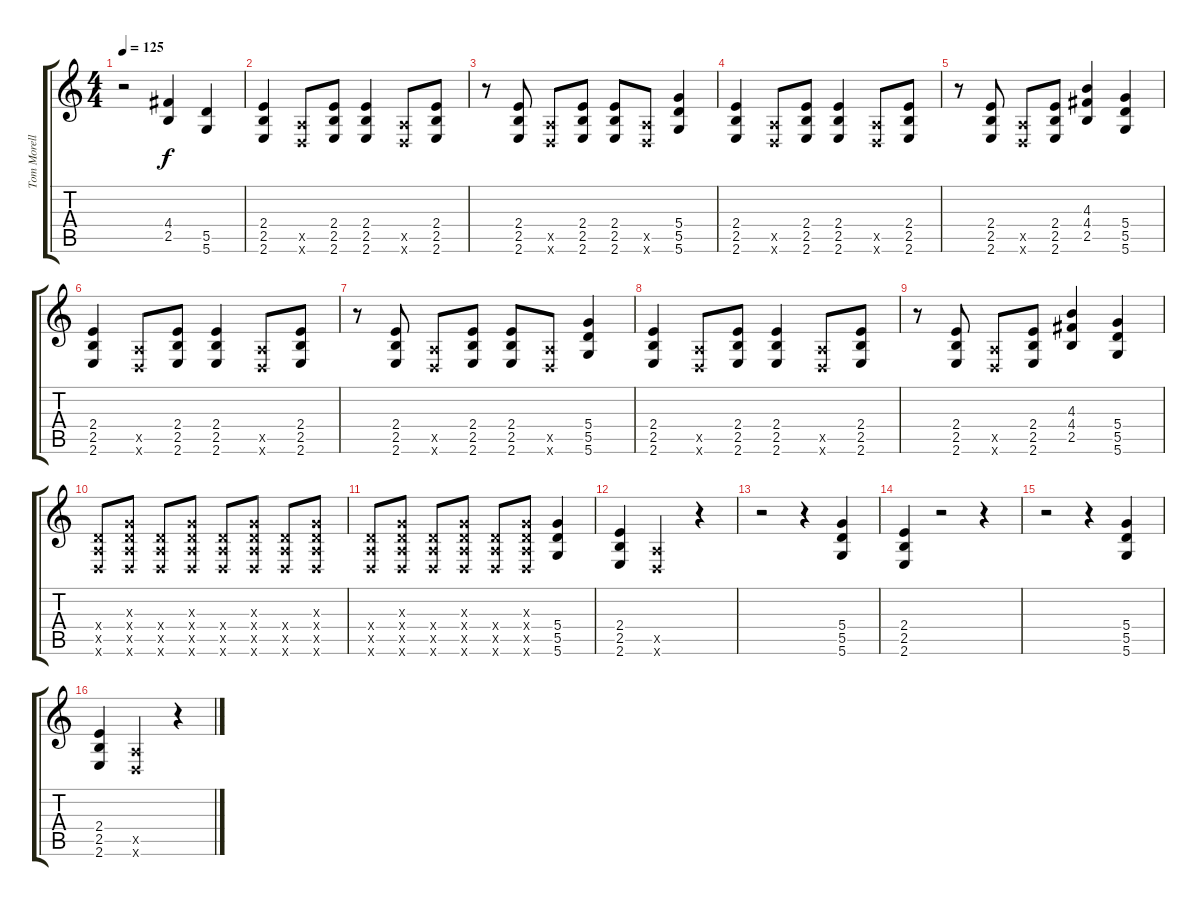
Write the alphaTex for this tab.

\track ("Tom Morello - Overdriven" "Tom Morell") {instrument overdrivenguitar}
\staff {score tabs}
\tuning (E4 B3 G3 D3 A2 D2) {hide}
\ts (4 4)
\tempo 125
\clef g2
\ks c
r.2{dy f} (4.4 2.5).4 (5.5 5.6).4 |
(2.4 2.5 2.6).4 (0.5{x} 0.6{x}).8 (2.4 2.5 2.6).8 (2.4 2.5 2.6).4 (0.5{x} 0.6{x}).8 (2.4 2.5 2.6).8 |
r.8 (2.4 2.5 2.6).8 (0.5{x} 0.6{x}).8 (2.4 2.5 2.6).8 (2.4 2.5 2.6).8 (0.5{x} 0.6{x}).8 (5.4 5.5 5.6).4 |
(2.4 2.5 2.6).4 (0.5{x} 0.6{x}).8 (2.4 2.5 2.6).8 (2.4 2.5 2.6).4 (0.5{x} 0.6{x}).8 (2.4 2.5 2.6).8 |
r.8 (2.4 2.5 2.6).8 (0.5{x} 0.6{x}).8 (2.4 2.5 2.6).8 (4.3 4.4 2.5).4 (5.4 5.5 5.6).4 |
(2.4 2.5 2.6).4 (0.5{x} 0.6{x}).8 (2.4 2.5 2.6).8 (2.4 2.5 2.6).4 (0.5{x} 0.6{x}).8 (2.4 2.5 2.6).8 |
r.8 (2.4 2.5 2.6).8 (0.5{x} 0.6{x}).8 (2.4 2.5 2.6).8 (2.4 2.5 2.6).8 (0.5{x} 0.6{x}).8 (5.4 5.5 5.6).4 |
(2.4 2.5 2.6).4 (0.5{x} 0.6{x}).8 (2.4 2.5 2.6).8 (2.4 2.5 2.6).4 (0.5{x} 0.6{x}).8 (2.4 2.5 2.6).8 |
r.8 (2.4 2.5 2.6).8 (0.5{x} 0.6{x}).8 (2.4 2.5 2.6).8 (4.3 4.4 2.5).4 (5.4 5.5 5.6).4 |
(0.4{x} 0.5{x} 0.6{x}).8 (0.3{x} 0.4{x} 0.5{x} 0.6{x}).8 (0.4{x} 0.5{x} 0.6{x}).8 (0.3{x} 0.4{x} 0.5{x} 0.6{x}).8 (0.4{x} 0.5{x} 0.6{x}).8 (0.3{x} 0.4{x} 0.5{x} 0.6{x}).8 (0.4{x} 0.5{x} 0.6{x}).8 (0.3{x} 0.4{x} 0.5{x} 0.6{x}).8 |
(0.4{x} 0.5{x} 0.6{x}).8 (0.3{x} 0.4{x} 0.5{x} 0.6{x}).8 (0.4{x} 0.5{x} 0.6{x}).8 (0.3{x} 0.4{x} 0.5{x} 0.6{x}).8 (0.4{x} 0.5{x} 0.6{x}).8 (0.3{x} 0.4{x} 0.5{x} 0.6{x}).8 (5.4 5.5 5.6).4 |
(2.4 2.5 2.6).4 (0.5{x} 0.6{x}).2 r.4 |
r.2 r.4 (5.4 5.5 5.6).4 |
(2.4 2.5 2.6).4 r.2 r.4 |
r.2 r.4 (5.4 5.5 5.6).4 |
(2.4 2.5 2.6).4 (0.5{x} 0.6{x}).2 r.4
